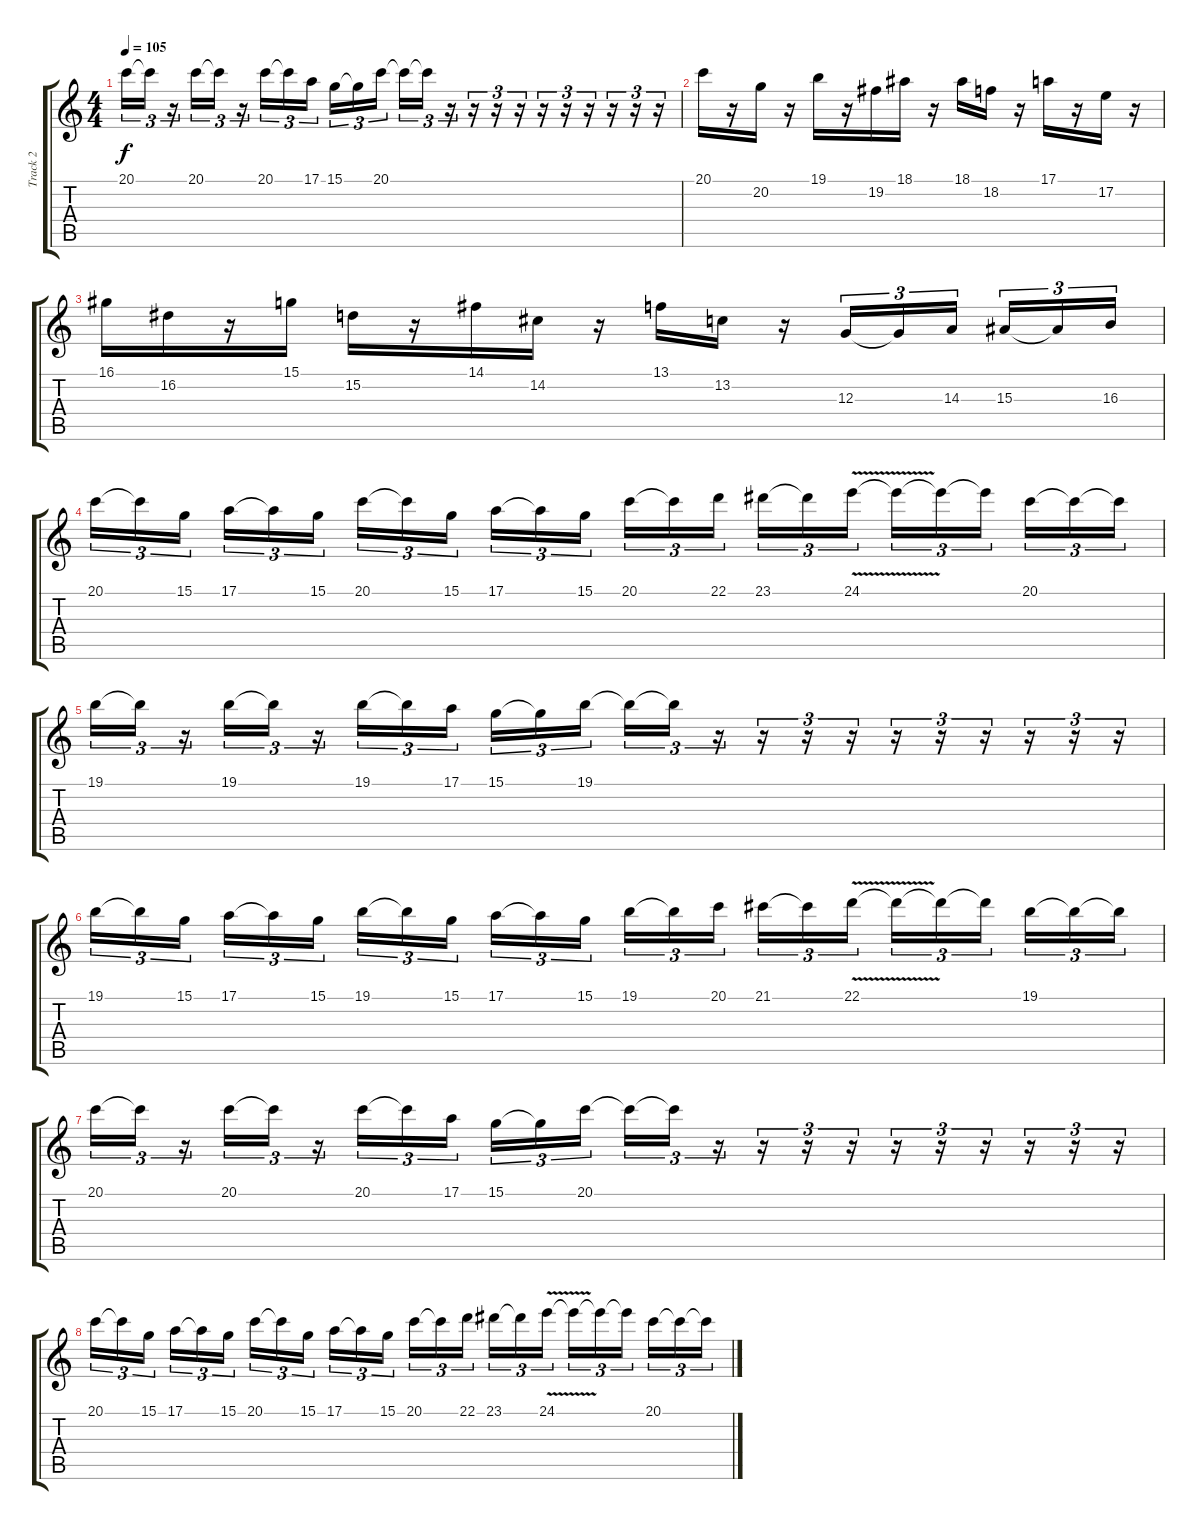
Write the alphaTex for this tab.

\track ("Track 2" "Track 2") {instrument flute}
\staff {score tabs}
\tuning (E4 B3 G3 D3 A2 E2) {hide}
\ts (4 4)
\tempo 105
\clef g2
\ks c
20.1.16{tu (3 2) dy f} 20.1{t}.16{tu (3 2)} r.16{tu (3 2)} 20.1.16{tu (3 2)} 20.1{t}.16{tu (3 2)} r.16{tu (3 2)} 20.1.16{tu (3 2)} 20.1{t}.16{tu (3 2)} 17.1.16{tu (3 2) beam splitsecondary} 15.1.16{tu (3 2)} 15.1{t}.16{tu (3 2)} 20.1.16{tu (3 2)} 20.1{t}.16{tu (3 2)} 20.1{t}.16{tu (3 2)} r.16{tu (3 2)} r.16{tu (3 2)} r.16{tu (3 2)} r.16{tu (3 2)} r.16{tu (3 2)} r.16{tu (3 2)} r.16{tu (3 2)} r.16{tu (3 2)} r.16{tu (3 2)} r.16{tu (3 2)} |
20.1.16 r.16 20.2.16 r.16 19.1.16 r.16 19.2.16 18.1.16 r.16 18.1.16 18.2.16 r.16 17.1.16 r.16 17.2.16 r.16 |
16.1.16 16.2.16 r.16 15.1.16 15.2.16 r.16 14.1.16 14.2.16 r.16 13.1.16 13.2.16 r.16 12.3.16{tu (3 2)} 12.3{t}.16{tu (3 2)} 14.3.16{tu (3 2) beam splitsecondary} 15.3.16{tu (3 2)} 15.3{t}.16{tu (3 2)} 16.3.16{tu (3 2)} |
20.1.16{tu (3 2)} 20.1{t}.16{tu (3 2)} 15.1.16{tu (3 2) beam splitsecondary} 17.1.16{tu (3 2)} 17.1{t}.16{tu (3 2)} 15.1.16{tu (3 2)} 20.1.16{tu (3 2)} 20.1{t}.16{tu (3 2)} 15.1.16{tu (3 2) beam splitsecondary} 17.1.16{tu (3 2)} 17.1{t}.16{tu (3 2)} 15.1.16{tu (3 2)} 20.1.16{tu (3 2)} 20.1{t}.16{tu (3 2)} 22.1.16{tu (3 2) beam splitsecondary} 23.1.16{tu (3 2)} 23.1{t}.16{tu (3 2)} 24.1{v}.16{tu (3 2)} 24.1{t}.16{tu (3 2)} 24.1{t}.16{tu (3 2)} 24.1{t}.16{tu (3 2) beam splitsecondary} 20.1.16{tu (3 2)} 20.1{t}.16{tu (3 2)} 20.1{t}.16{tu (3 2)} |
19.1.16{tu (3 2)} 19.1{t}.16{tu (3 2)} r.16{tu (3 2)} 19.1.16{tu (3 2)} 19.1{t}.16{tu (3 2)} r.16{tu (3 2)} 19.1.16{tu (3 2)} 19.1{t}.16{tu (3 2)} 17.1.16{tu (3 2) beam splitsecondary} 15.1.16{tu (3 2)} 15.1{t}.16{tu (3 2)} 19.1.16{tu (3 2)} 19.1{t}.16{tu (3 2)} 19.1{t}.16{tu (3 2)} r.16{tu (3 2)} r.16{tu (3 2)} r.16{tu (3 2)} r.16{tu (3 2)} r.16{tu (3 2)} r.16{tu (3 2)} r.16{tu (3 2)} r.16{tu (3 2)} r.16{tu (3 2)} r.16{tu (3 2)} |
19.1.16{tu (3 2)} 19.1{t}.16{tu (3 2)} 15.1.16{tu (3 2) beam splitsecondary} 17.1.16{tu (3 2)} 17.1{t}.16{tu (3 2)} 15.1.16{tu (3 2)} 19.1.16{tu (3 2)} 19.1{t}.16{tu (3 2)} 15.1.16{tu (3 2) beam splitsecondary} 17.1.16{tu (3 2)} 17.1{t}.16{tu (3 2)} 15.1.16{tu (3 2)} 19.1.16{tu (3 2)} 19.1{t}.16{tu (3 2)} 20.1.16{tu (3 2) beam splitsecondary} 21.1.16{tu (3 2)} 21.1{t}.16{tu (3 2)} 22.1{v}.16{tu (3 2)} 22.1{t}.16{tu (3 2)} 22.1{t}.16{tu (3 2)} 22.1{t}.16{tu (3 2) beam splitsecondary} 19.1.16{tu (3 2)} 19.1{t}.16{tu (3 2)} 19.1{t}.16{tu (3 2)} |
20.1.16{tu (3 2)} 20.1{t}.16{tu (3 2)} r.16{tu (3 2)} 20.1.16{tu (3 2)} 20.1{t}.16{tu (3 2)} r.16{tu (3 2)} 20.1.16{tu (3 2)} 20.1{t}.16{tu (3 2)} 17.1.16{tu (3 2) beam splitsecondary} 15.1.16{tu (3 2)} 15.1{t}.16{tu (3 2)} 20.1.16{tu (3 2)} 20.1{t}.16{tu (3 2)} 20.1{t}.16{tu (3 2)} r.16{tu (3 2)} r.16{tu (3 2)} r.16{tu (3 2)} r.16{tu (3 2)} r.16{tu (3 2)} r.16{tu (3 2)} r.16{tu (3 2)} r.16{tu (3 2)} r.16{tu (3 2)} r.16{tu (3 2)} |
20.1.16{tu (3 2)} 20.1{t}.16{tu (3 2)} 15.1.16{tu (3 2) beam splitsecondary} 17.1.16{tu (3 2)} 17.1{t}.16{tu (3 2)} 15.1.16{tu (3 2)} 20.1.16{tu (3 2)} 20.1{t}.16{tu (3 2)} 15.1.16{tu (3 2) beam splitsecondary} 17.1.16{tu (3 2)} 17.1{t}.16{tu (3 2)} 15.1.16{tu (3 2)} 20.1.16{tu (3 2)} 20.1{t}.16{tu (3 2)} 22.1.16{tu (3 2) beam splitsecondary} 23.1.16{tu (3 2)} 23.1{t}.16{tu (3 2)} 24.1{v}.16{tu (3 2)} 24.1{t}.16{tu (3 2)} 24.1{t}.16{tu (3 2)} 24.1{t}.16{tu (3 2) beam splitsecondary} 20.1.16{tu (3 2)} 20.1{t}.16{tu (3 2)} 20.1{t}.16{tu (3 2)}
